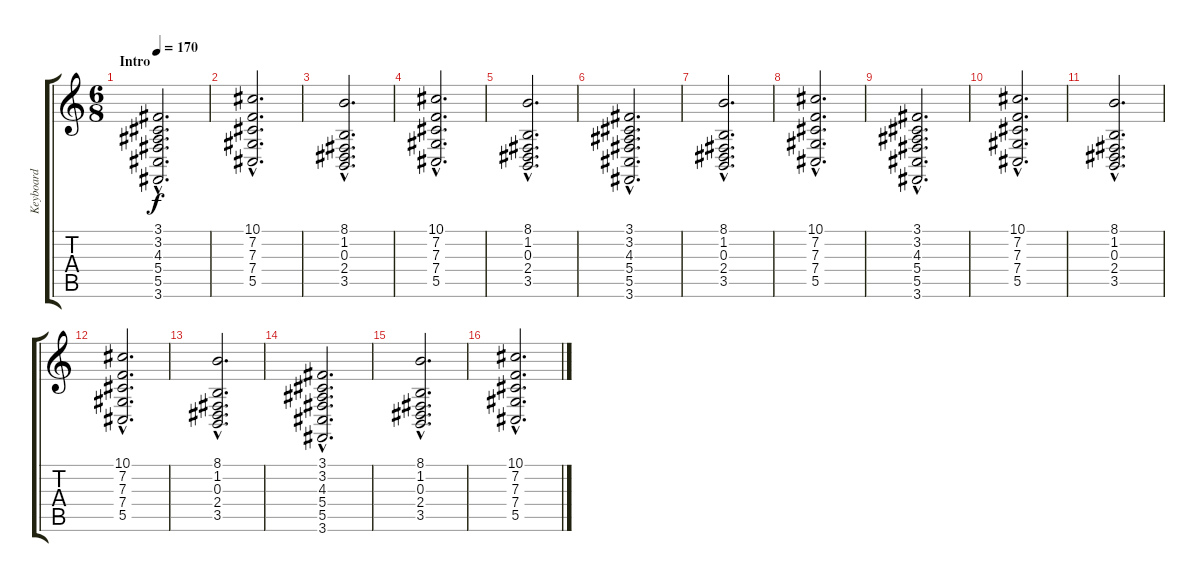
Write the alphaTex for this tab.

\track ("Keyboard" "Keyboard") {instrument stringensemble1}
\staff {score tabs}
\tuning (Eb4 Bb3 Gb3 Db3 Ab2 Eb2) {hide}
\ts (6 8)
\section ("" "Intro")
\tempo 170
\clef g2
\ks c
(3.1{hac} 3.2{hac} 4.3{hac} 5.4{hac} 5.5{hac} 3.6{hac}).2{d dy f instrument stringensemble1} |
(10.1{hac} 7.2{hac} 7.3{hac} 7.4{hac} 5.5{hac}).2{d} |
(8.1{hac} 1.2{hac} 0.3{hac} 2.4{hac} 3.5{hac}).2{d} |
(10.1{hac} 7.2{hac} 7.3{hac} 7.4{hac} 5.5{hac}).2{d} |
(8.1{hac} 1.2{hac} 0.3{hac} 2.4{hac} 3.5{hac}).2{d} |
(3.1{hac} 3.2{hac} 4.3{hac} 5.4{hac} 5.5{hac} 3.6{hac}).2{d} |
(8.1{hac} 1.2{hac} 0.3{hac} 2.4{hac} 3.5{hac}).2{d} |
(10.1{hac} 7.2{hac} 7.3{hac} 7.4{hac} 5.5{hac}).2{d} |
(3.1{hac} 3.2{hac} 4.3{hac} 5.4{hac} 5.5{hac} 3.6{hac}).2{d} |
(10.1{hac} 7.2{hac} 7.3{hac} 7.4{hac} 5.5{hac}).2{d} |
(8.1{hac} 1.2{hac} 0.3{hac} 2.4{hac} 3.5{hac}).2{d} |
(10.1{hac} 7.2{hac} 7.3{hac} 7.4{hac} 5.5{hac}).2{d} |
(8.1{hac} 1.2{hac} 0.3{hac} 2.4{hac} 3.5{hac}).2{d} |
(3.1{hac} 3.2{hac} 4.3{hac} 5.4{hac} 5.5{hac} 3.6{hac}).2{d} |
(8.1{hac} 1.2{hac} 0.3{hac} 2.4{hac} 3.5{hac}).2{d} |
(10.1{hac} 7.2{hac} 7.3{hac} 7.4{hac} 5.5{hac}).2{d}
